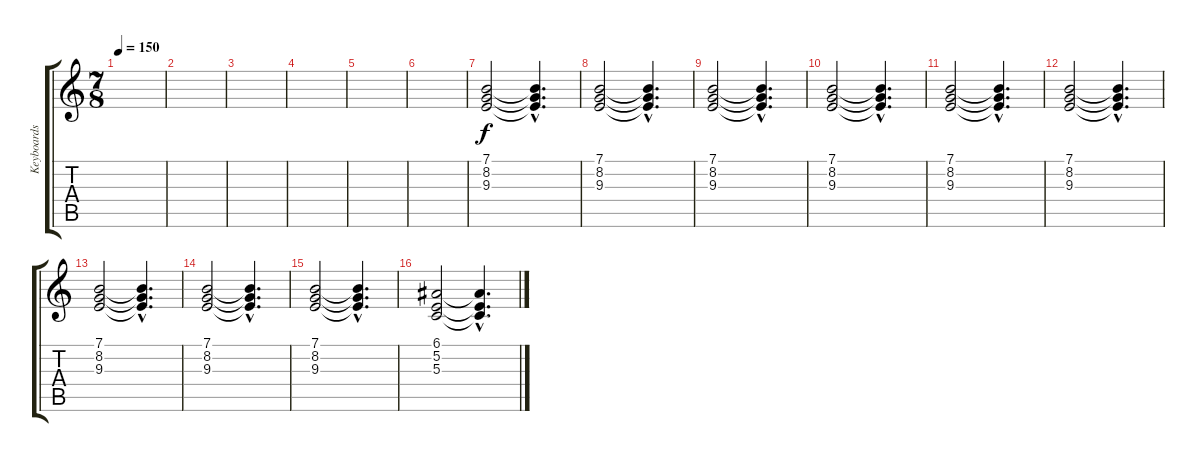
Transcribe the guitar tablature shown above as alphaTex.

\track ("Keyboards" "Keyboards") {instrument stringensemble1}
\staff {score tabs}
\tuning (E4 B3 G3 D3 A2 E2) {hide}
\ts (7 8)
\tempo 150
\clef g2
\ks c
|
|
|
|
|
|
(7.1 8.2 9.3).2 (7.1{hac t} 8.2{hac t} 9.3{hac t}).4{d} |
(7.1 8.2 9.3).2 (7.1{hac t} 8.2{hac t} 9.3{hac t}).4{d} |
(7.1 8.2 9.3).2 (7.1{hac t} 8.2{hac t} 9.3{hac t}).4{d} |
(7.1 8.2 9.3).2 (7.1{hac t} 8.2{hac t} 9.3{hac t}).4{d} |
(7.1 8.2 9.3).2 (7.1{hac t} 8.2{hac t} 9.3{hac t}).4{d} |
(7.1 8.2 9.3).2 (7.1{hac t} 8.2{hac t} 9.3{hac t}).4{d} |
(7.1 8.2 9.3).2 (7.1{hac t} 8.2{hac t} 9.3{hac t}).4{d} |
(7.1 8.2 9.3).2 (7.1{hac t} 8.2{hac t} 9.3{hac t}).4{d} |
(7.1 8.2 9.3).2 (7.1{hac t} 8.2{hac t} 9.3{hac t}).4{d} |
(6.1 5.2 5.3).2 (6.1{hac t} 5.2{hac t} 5.3{hac t}).4{d}
